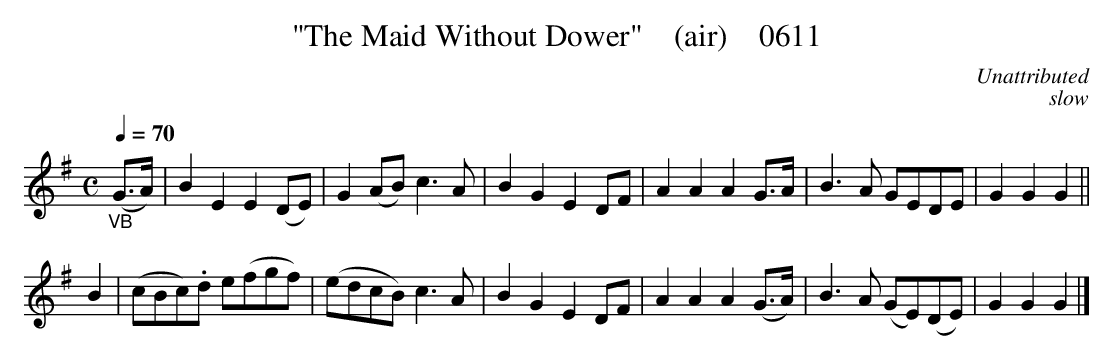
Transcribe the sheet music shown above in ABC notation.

X:1
T:"The Maid Without Dower"    (air)    0611
C:Unattributed
C:slow
BRENNAN June 2003 (HTTP://WWW.SOSYOURMOM.COM)
Q:1/4=70
M:C
L:1/8
K:G
"_VB"(G3/2A/2)|B2E2E2(DE)|G2(AB) c3A|B2G2E2DF|A2A2A2G3/2A/2|B3A GEDE|G2G2G2||
B2|(cBc).d e(fgf)|(edcB) c3A|B2G2E2DF|A2A2A2(G3/2A/2)|B3A (GE)(DE)|G2G2G2|]
